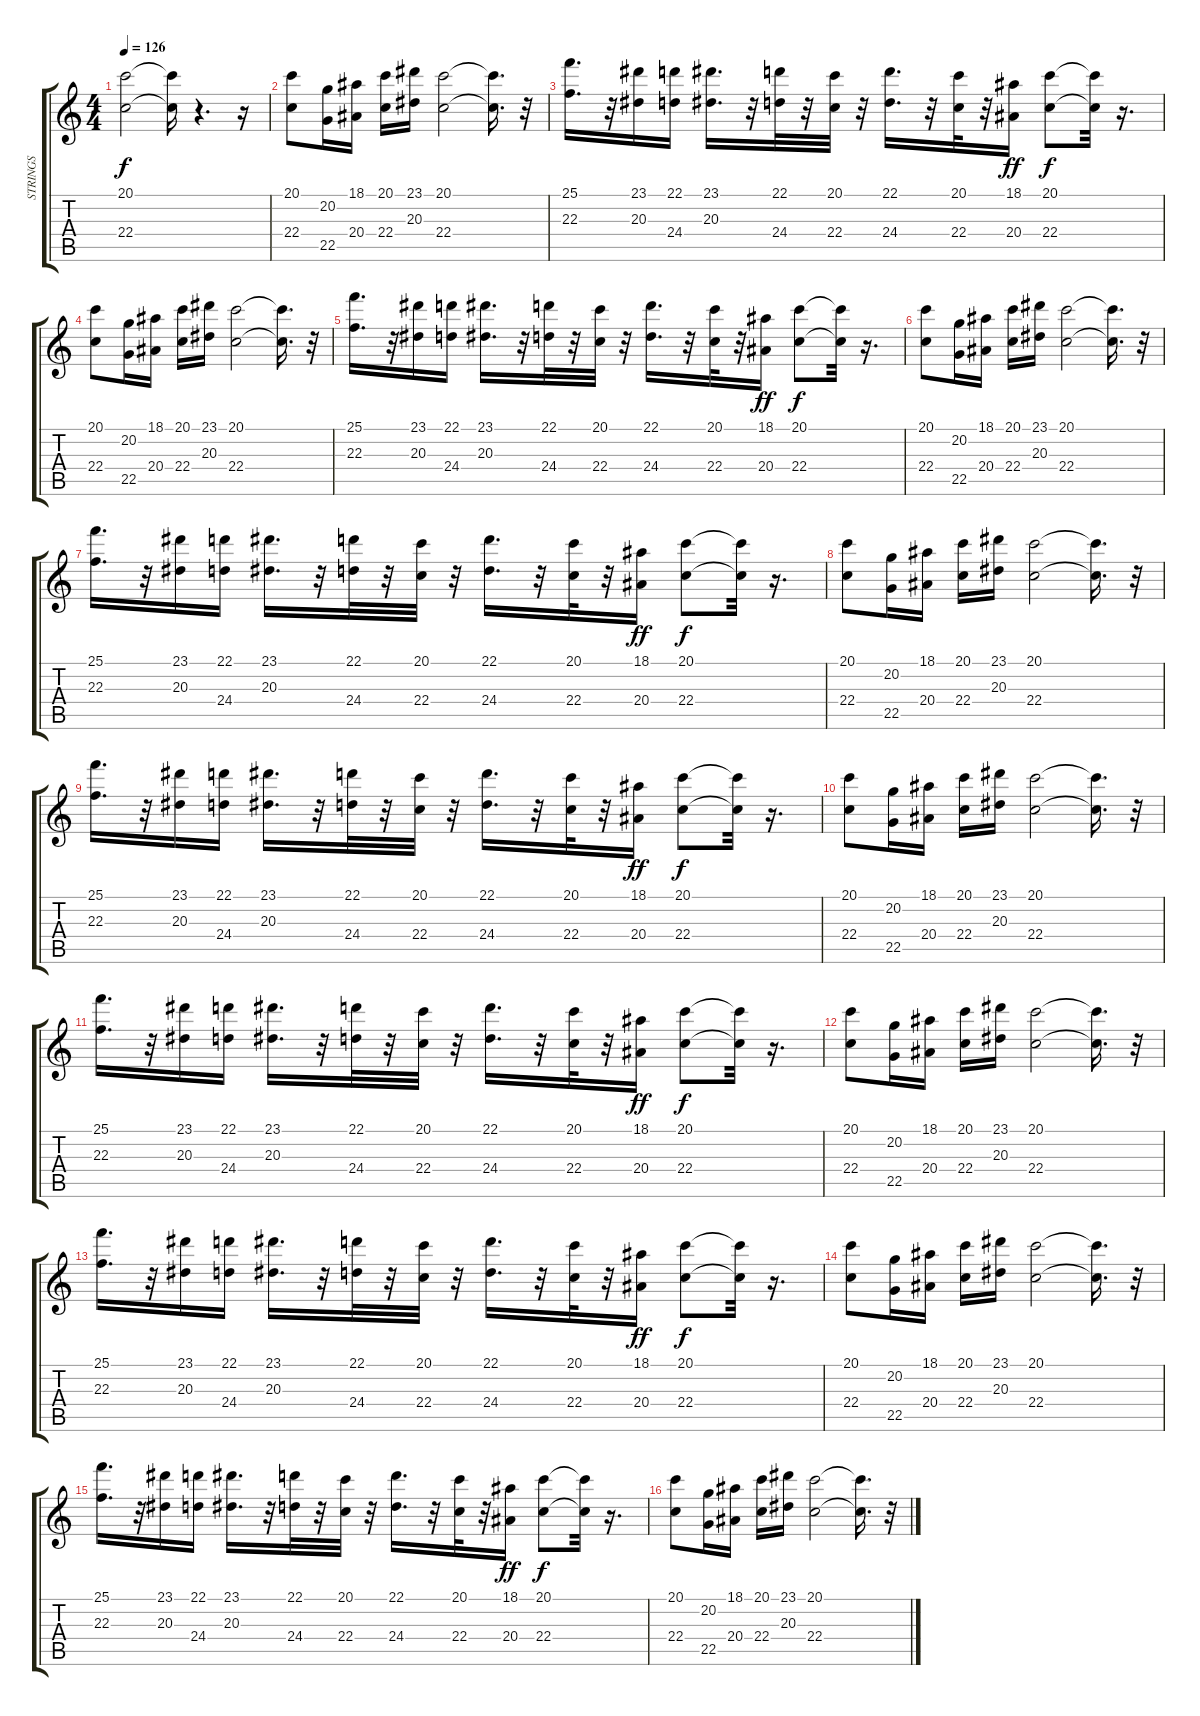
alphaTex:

\track ("STRINGS" "STRINGS") {instrument stringensemble1}
\staff {score tabs}
\tuning (E4 B3 G3 D3 A2 E2) {hide}
\ts (4 4)
\tempo 126
\clef g2
\ks c
(20.1{t} 22.4{t}).2{dy f} (20.1{t} 22.4{t}).16 r.4{d} r.16 |
(20.1 22.4).8 (20.2 22.5).16 (18.1 20.4).16 (20.1 22.4).16 (23.1 20.3).16 (20.1 22.4).2 (20.1{t} 22.4{t}).16{d} r.32 |
(25.1 22.3).16{d} r.32 (23.1 20.3).16 (22.1 24.4).16 (23.1 20.3).16{d} r.32 (22.1 24.4).32 r.32 (20.1 22.4).32 r.32 (22.1 24.4).16{d} r.32 (20.1 22.4).32 r.32 (18.1 20.4).16{dy ff} (20.1 22.4).8{dy f} (20.1{t} 22.4{t}).32 r.16{d} |
(20.1 22.4).8 (20.2 22.5).16 (18.1 20.4).16 (20.1 22.4).16 (23.1 20.3).16 (20.1 22.4).2 (20.1{t} 22.4{t}).16{d} r.32 |
(25.1 22.3).16{d} r.32 (23.1 20.3).16 (22.1 24.4).16 (23.1 20.3).16{d} r.32 (22.1 24.4).32 r.32 (20.1 22.4).32 r.32 (22.1 24.4).16{d} r.32 (20.1 22.4).32 r.32 (18.1 20.4).16{dy ff} (20.1 22.4).8{dy f} (20.1{t} 22.4{t}).32 r.16{d} |
(20.1 22.4).8 (20.2 22.5).16 (18.1 20.4).16 (20.1 22.4).16 (23.1 20.3).16 (20.1 22.4).2 (20.1{t} 22.4{t}).16{d} r.32 |
(25.1 22.3).16{d} r.32 (23.1 20.3).16 (22.1 24.4).16 (23.1 20.3).16{d} r.32 (22.1 24.4).32 r.32 (20.1 22.4).32 r.32 (22.1 24.4).16{d} r.32 (20.1 22.4).32 r.32 (18.1 20.4).16{dy ff} (20.1 22.4).8{dy f} (20.1{t} 22.4{t}).32 r.16{d} |
(20.1 22.4).8 (20.2 22.5).16 (18.1 20.4).16 (20.1 22.4).16 (23.1 20.3).16 (20.1 22.4).2 (20.1{t} 22.4{t}).16{d} r.32 |
(25.1 22.3).16{d} r.32 (23.1 20.3).16 (22.1 24.4).16 (23.1 20.3).16{d} r.32 (22.1 24.4).32 r.32 (20.1 22.4).32 r.32 (22.1 24.4).16{d} r.32 (20.1 22.4).32 r.32 (18.1 20.4).16{dy ff} (20.1 22.4).8{dy f} (20.1{t} 22.4{t}).32 r.16{d} |
(20.1 22.4).8 (20.2 22.5).16 (18.1 20.4).16 (20.1 22.4).16 (23.1 20.3).16 (20.1 22.4).2 (20.1{t} 22.4{t}).16{d} r.32 |
(25.1 22.3).16{d} r.32 (23.1 20.3).16 (22.1 24.4).16 (23.1 20.3).16{d} r.32 (22.1 24.4).32 r.32 (20.1 22.4).32 r.32 (22.1 24.4).16{d} r.32 (20.1 22.4).32 r.32 (18.1 20.4).16{dy ff} (20.1 22.4).8{dy f} (20.1{t} 22.4{t}).32 r.16{d} |
(20.1 22.4).8 (20.2 22.5).16 (18.1 20.4).16 (20.1 22.4).16 (23.1 20.3).16 (20.1 22.4).2 (20.1{t} 22.4{t}).16{d} r.32 |
(25.1 22.3).16{d} r.32 (23.1 20.3).16 (22.1 24.4).16 (23.1 20.3).16{d} r.32 (22.1 24.4).32 r.32 (20.1 22.4).32 r.32 (22.1 24.4).16{d} r.32 (20.1 22.4).32 r.32 (18.1 20.4).16{dy ff} (20.1 22.4).8{dy f} (20.1{t} 22.4{t}).32 r.16{d} |
(20.1 22.4).8 (20.2 22.5).16 (18.1 20.4).16 (20.1 22.4).16 (23.1 20.3).16 (20.1 22.4).2 (20.1{t} 22.4{t}).16{d} r.32 |
(25.1 22.3).16{d} r.32 (23.1 20.3).16 (22.1 24.4).16 (23.1 20.3).16{d} r.32 (22.1 24.4).32 r.32 (20.1 22.4).32 r.32 (22.1 24.4).16{d} r.32 (20.1 22.4).32 r.32 (18.1 20.4).16{dy ff} (20.1 22.4).8{dy f} (20.1{t} 22.4{t}).32 r.16{d} |
(20.1 22.4).8 (20.2 22.5).16 (18.1 20.4).16 (20.1 22.4).16 (23.1 20.3).16 (20.1 22.4).2 (20.1{t} 22.4{t}).16{d} r.32
